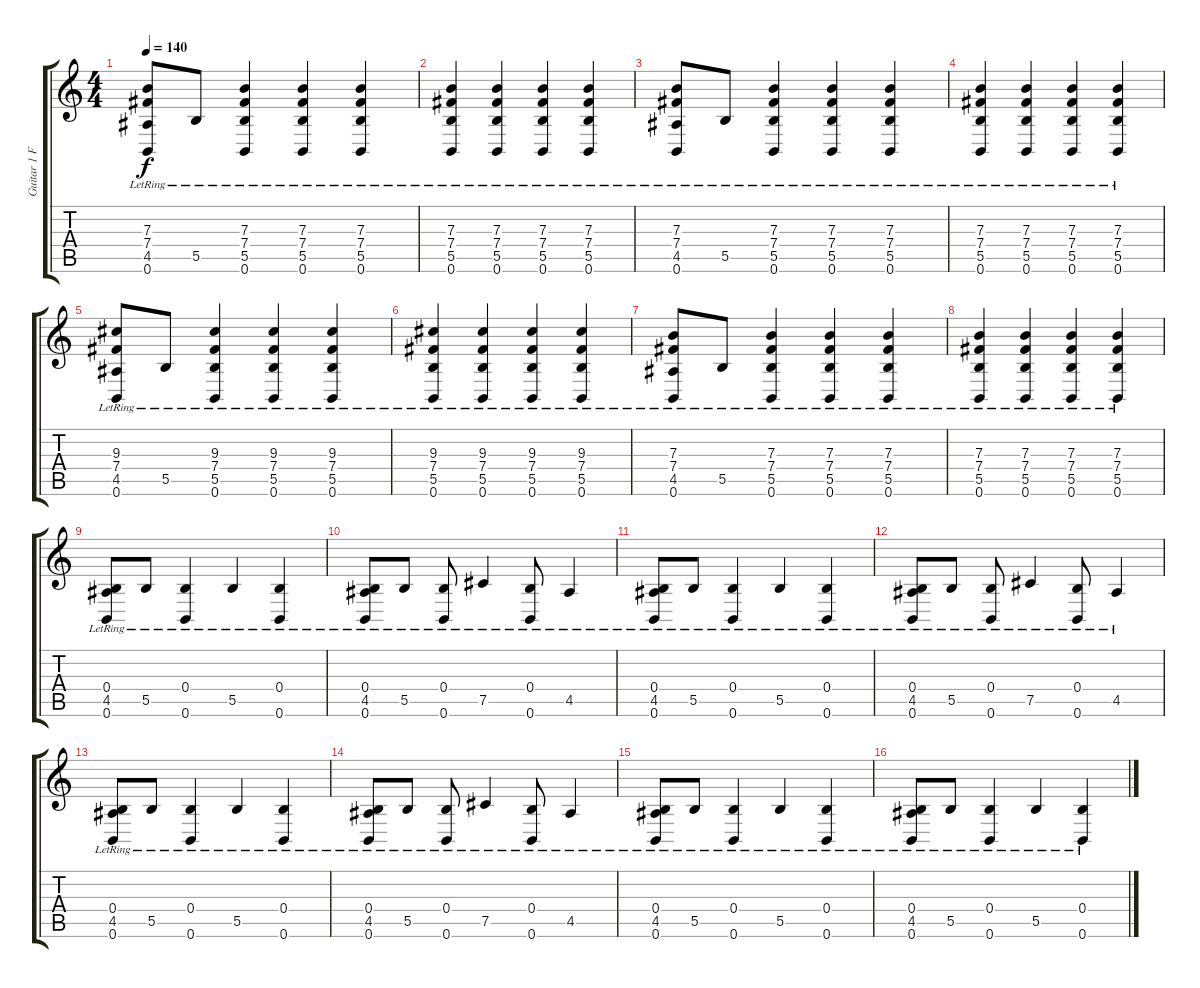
\track ("Guitar 1 FX" "Guitar 1 F") {instrument overdrivenguitar}
\staff {score tabs}
\tuning (E4 B3 E3 B2 Gb2 B1) {hide}
\ts (4 4)
\tempo 140
\clef g2
\ks c
(7.3{lr} 7.4{lr} 4.5{lr} 0.6{lr}).8{dy f} 5.5{lr}.8 (7.3{lr} 7.4{lr} 5.5{lr} 0.6{lr}).4 (7.3{lr} 7.4{lr} 5.5{lr} 0.6{lr}).4 (7.3{lr} 7.4{lr} 5.5{lr} 0.6{lr}).4 |
(7.3{lr} 7.4{lr} 5.5{lr} 0.6{lr}).4 (7.3{lr} 7.4{lr} 5.5{lr} 0.6{lr}).4 (7.3{lr} 7.4{lr} 5.5{lr} 0.6{lr}).4 (7.3{lr} 7.4{lr} 5.5{lr} 0.6{lr}).4 |
(7.3{lr} 7.4{lr} 4.5{lr} 0.6{lr}).8 5.5{lr}.8 (7.3{lr} 7.4{lr} 5.5{lr} 0.6{lr}).4 (7.3{lr} 7.4{lr} 5.5{lr} 0.6{lr}).4 (7.3{lr} 7.4{lr} 5.5{lr} 0.6{lr}).4 |
(7.3{lr} 7.4{lr} 5.5{lr} 0.6{lr}).4 (7.3{lr} 7.4{lr} 5.5{lr} 0.6{lr}).4 (7.3{lr} 7.4{lr} 5.5{lr} 0.6{lr}).4 (7.3{lr} 7.4{lr} 5.5{lr} 0.6{lr}).4 |
(9.3{lr} 7.4{lr} 4.5{lr} 0.6{lr}).8 5.5{lr}.8 (9.3{lr} 7.4{lr} 5.5{lr} 0.6{lr}).4 (9.3{lr} 7.4{lr} 5.5{lr} 0.6{lr}).4 (9.3{lr} 7.4{lr} 5.5{lr} 0.6{lr}).4 |
(9.3{lr} 7.4{lr} 5.5{lr} 0.6{lr}).4 (9.3{lr} 7.4{lr} 5.5{lr} 0.6{lr}).4 (9.3{lr} 7.4{lr} 5.5{lr} 0.6{lr}).4 (9.3{lr} 7.4{lr} 5.5{lr} 0.6{lr}).4 |
(7.3{lr} 7.4{lr} 4.5{lr} 0.6{lr}).8 5.5{lr}.8 (7.3{lr} 7.4{lr} 5.5{lr} 0.6{lr}).4 (7.3{lr} 7.4{lr} 5.5{lr} 0.6{lr}).4 (7.3{lr} 7.4{lr} 5.5{lr} 0.6{lr}).4 |
(7.3{lr} 7.4{lr} 5.5{lr} 0.6{lr}).4 (7.3{lr} 7.4{lr} 5.5{lr} 0.6{lr}).4 (7.3{lr} 7.4{lr} 5.5{lr} 0.6{lr}).4 (7.3{lr} 7.4{lr} 5.5{lr} 0.6{lr}).4 |
(0.4{lr} 4.5{lr} 0.6{lr}).8 5.5{lr}.8 (0.4{lr} 0.6{lr}).4 5.5{lr}.4 (0.4{lr} 0.6{lr}).4 |
(0.4{lr} 4.5{lr} 0.6{lr}).8 5.5{lr}.8 (0.4{lr} 0.6{lr}).8 7.5{lr}.4 (0.4{lr} 0.6{lr}).8 4.5{lr}.4 |
(0.4{lr} 4.5{lr} 0.6{lr}).8 5.5{lr}.8 (0.4{lr} 0.6{lr}).4 5.5{lr}.4 (0.4{lr} 0.6{lr}).4 |
(0.4{lr} 4.5{lr} 0.6{lr}).8 5.5{lr}.8 (0.4{lr} 0.6{lr}).8 7.5{lr}.4 (0.4{lr} 0.6{lr}).8 4.5{lr}.4 |
(0.4{lr} 4.5{lr} 0.6{lr}).8 5.5{lr}.8 (0.4{lr} 0.6{lr}).4 5.5{lr}.4 (0.4{lr} 0.6{lr}).4 |
(0.4{lr} 4.5{lr} 0.6{lr}).8 5.5{lr}.8 (0.4{lr} 0.6{lr}).8 7.5{lr}.4 (0.4{lr} 0.6{lr}).8 4.5{lr}.4 |
(0.4{lr} 4.5{lr} 0.6{lr}).8 5.5{lr}.8 (0.4{lr} 0.6{lr}).4 5.5{lr}.4 (0.4{lr} 0.6{lr}).4 |
(0.4{lr} 4.5{lr} 0.6{lr}).8 5.5{lr}.8 (0.4{lr} 0.6{lr}).4 5.5{lr}.4 (0.4{lr} 0.6{lr}).4
